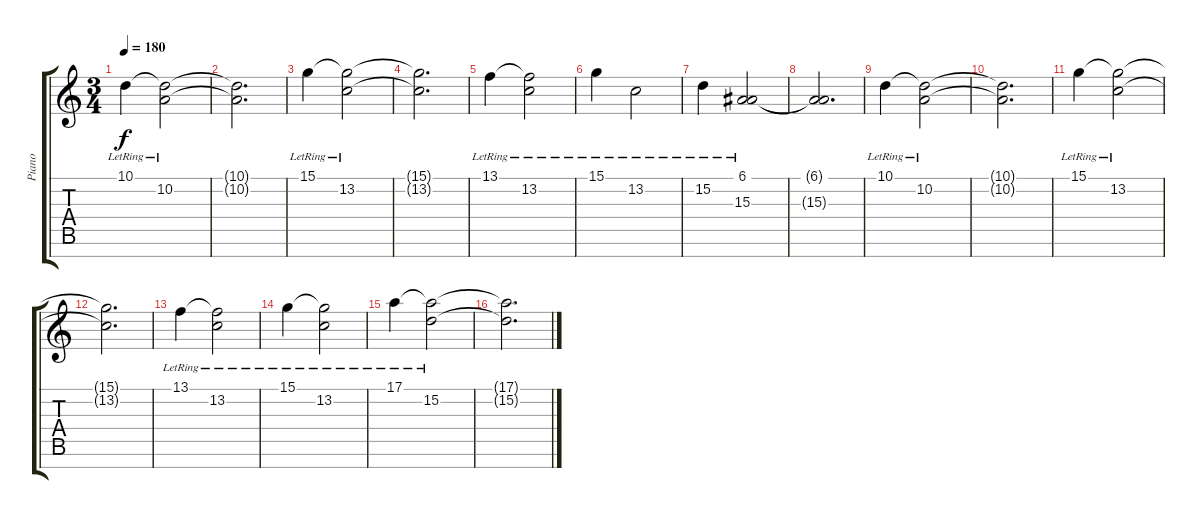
\track ("Piano" "Piano") {instrument acousticgrandpiano}
\staff {score tabs}
\tuning (E4 B3 G3 D3 A2 E2 B1) {hide}
\ts (3 4)
\tempo 180
\clef g2
\ks c
10.1{lr}.4{dy f} (10.1{t} 10.2{lr}).2 |
(10.1{t} 10.2{t}).2{d} |
15.1{lr}.4 (15.1{t} 13.2{lr}).2 |
(15.1{t} 13.2{t}).2{d} |
13.1{lr}.4 (13.1{t} 13.2{lr}).2 |
15.1{lr}.4 13.2{lr}.2 |
15.2{lr}.4 (6.1{lr} 15.3{lr}).2 |
(6.1{t} 15.3{t}).2{d} |
10.1{lr}.4 (10.1{t} 10.2{lr}).2 |
(10.1{t} 10.2{t}).2{d} |
15.1{lr}.4 (15.1{t} 13.2{lr}).2 |
(15.1{t} 13.2{t}).2{d} |
13.1{lr}.4 (13.1{t} 13.2{lr}).2 |
15.1{lr}.4 (15.1{t} 13.2{lr}).2 |
17.1{lr}.4 (17.1{t} 15.2{lr}).2 |
(17.1{t} 15.2{t}).2{d}
